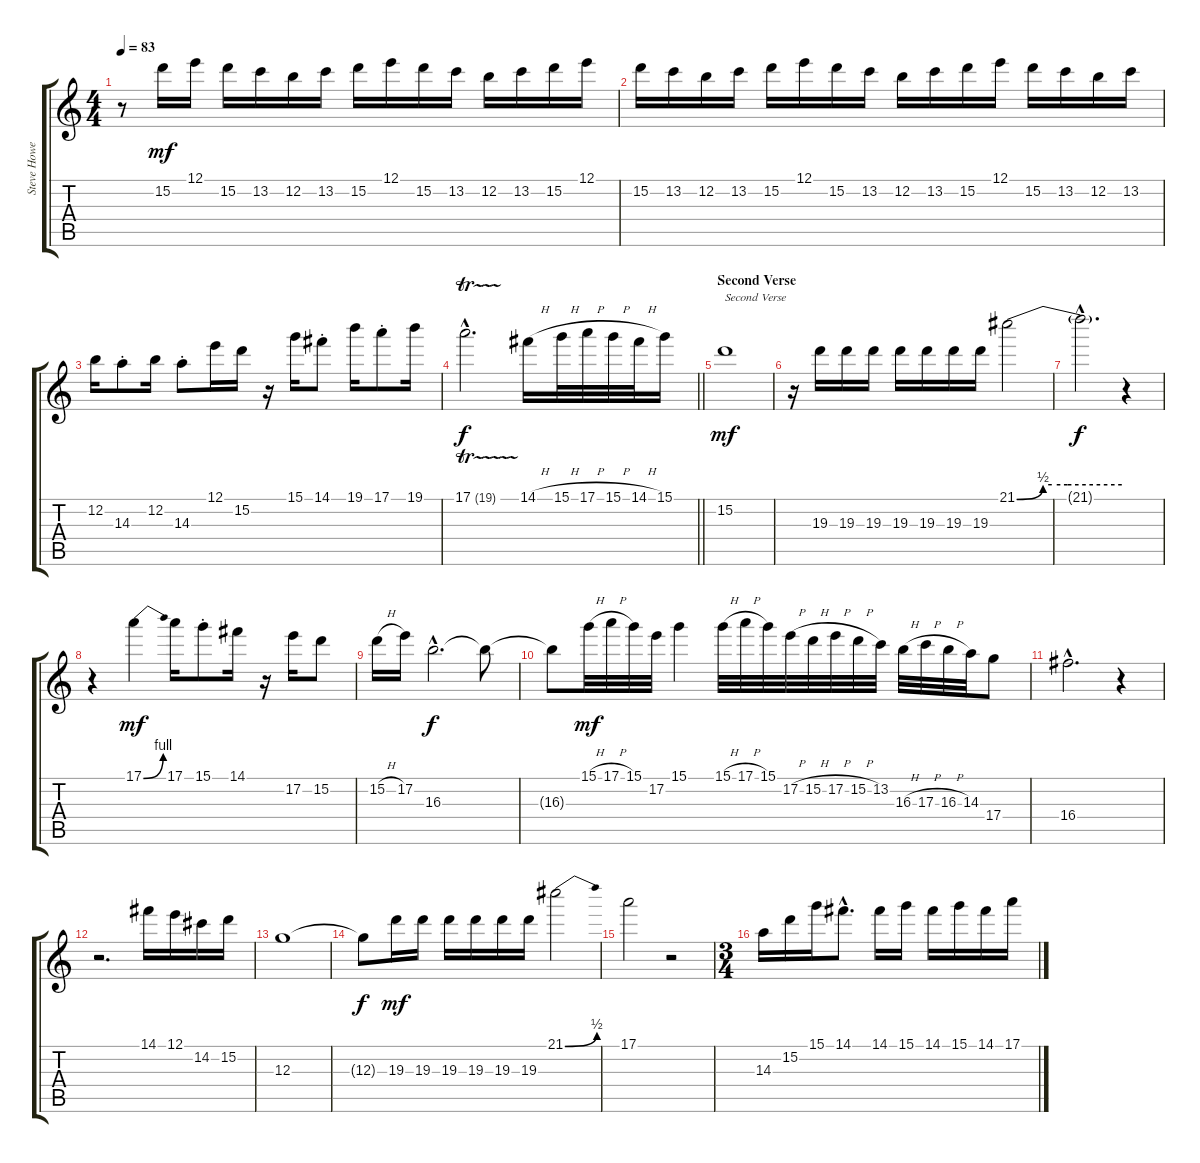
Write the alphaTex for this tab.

\track ("Steve Howe 1" "Steve Howe") {instrument overdrivenguitar}
\staff {score tabs}
\tuning (E4 B3 G3 D3 A2 E2) {hide}
\ts (4 4)
\tempo 83
\clef g2
\ks c
r.8{dy f} 15.2.16{dy mf} 12.1.16 15.2.16 13.2.16 12.2.16 13.2.16 15.2.16 12.1.16 15.2.16 13.2.16 12.2.16 13.2.16 15.2.16 12.1.16 |
15.2.16 13.2.16 12.2.16 13.2.16 15.2.16 12.1.16 15.2.16 13.2.16 12.2.16 13.2.16 15.2.16 12.1.16 15.2.16 13.2.16 12.2.16 13.2.16 |
12.2.16 14.3{st}.8 12.2.16 14.3{st}.8 12.1.16 15.2.16 r.16 15.1.16 14.1{st}.8 19.1.16 17.1{st}.8 19.1.16 |
\barLineRight lightlight
17.1{tr (19 64) hac}.2{d dy f} 14.1{h}.16 15.1{h}.32 17.1{h}.32 15.1{h}.32 14.1{h}.32 15.1.16 |
\section ("" "Second Verse")
15.2.1{txt "Second Verse" dy mf} |
r.16 19.3.16 19.3.16 19.3.16 19.3.16 19.3.16 19.3.16 19.3.16 21.1{be (custom 0 0 15 2 20 2 29 2 60 2)}.2 |
21.1{hac t}.2{d dy f} r.4 |
r.4 17.1{be (bend 0 0 60 4)}.4{dy mf} 17.1.16 15.1{st}.8 14.1.16 r.16 17.2.16 15.2.8 |
15.2{h}.16 17.2.16 16.3{hac}.2{d dy f} 16.3{t}.8 |
16.3{t}.8 15.1{h}.32{dy mf} 17.1{h}.32 15.1.32 17.2.32 15.1.4 15.1{h}.32 17.1{h}.32 15.1.32 17.2{h}.32 15.2{h}.32 17.2{h}.32 15.2{h}.32 13.2.32 16.3{h}.32 17.3{h}.32 16.3{h}.32 14.3.32 17.4.8 |
16.4{hac}.2{d} r.4 |
r.2{d} 14.1.16 12.1.16 14.2.16 15.2.16 |
12.3.1 |
12.3{t}.8{dy f} 19.3.16{dy mf} 19.3.16 19.3.16 19.3.16 19.3.16 19.3.16 21.1{be (bend 0 0 60 2)}.2 |
17.1.2 r.2 |
\ts (3 4)
14.3.16 15.2.16 15.1.16 14.1{hac}.8{d} 14.1.16 15.1.16 14.1.16 15.1.16 14.1.16 17.1.16
